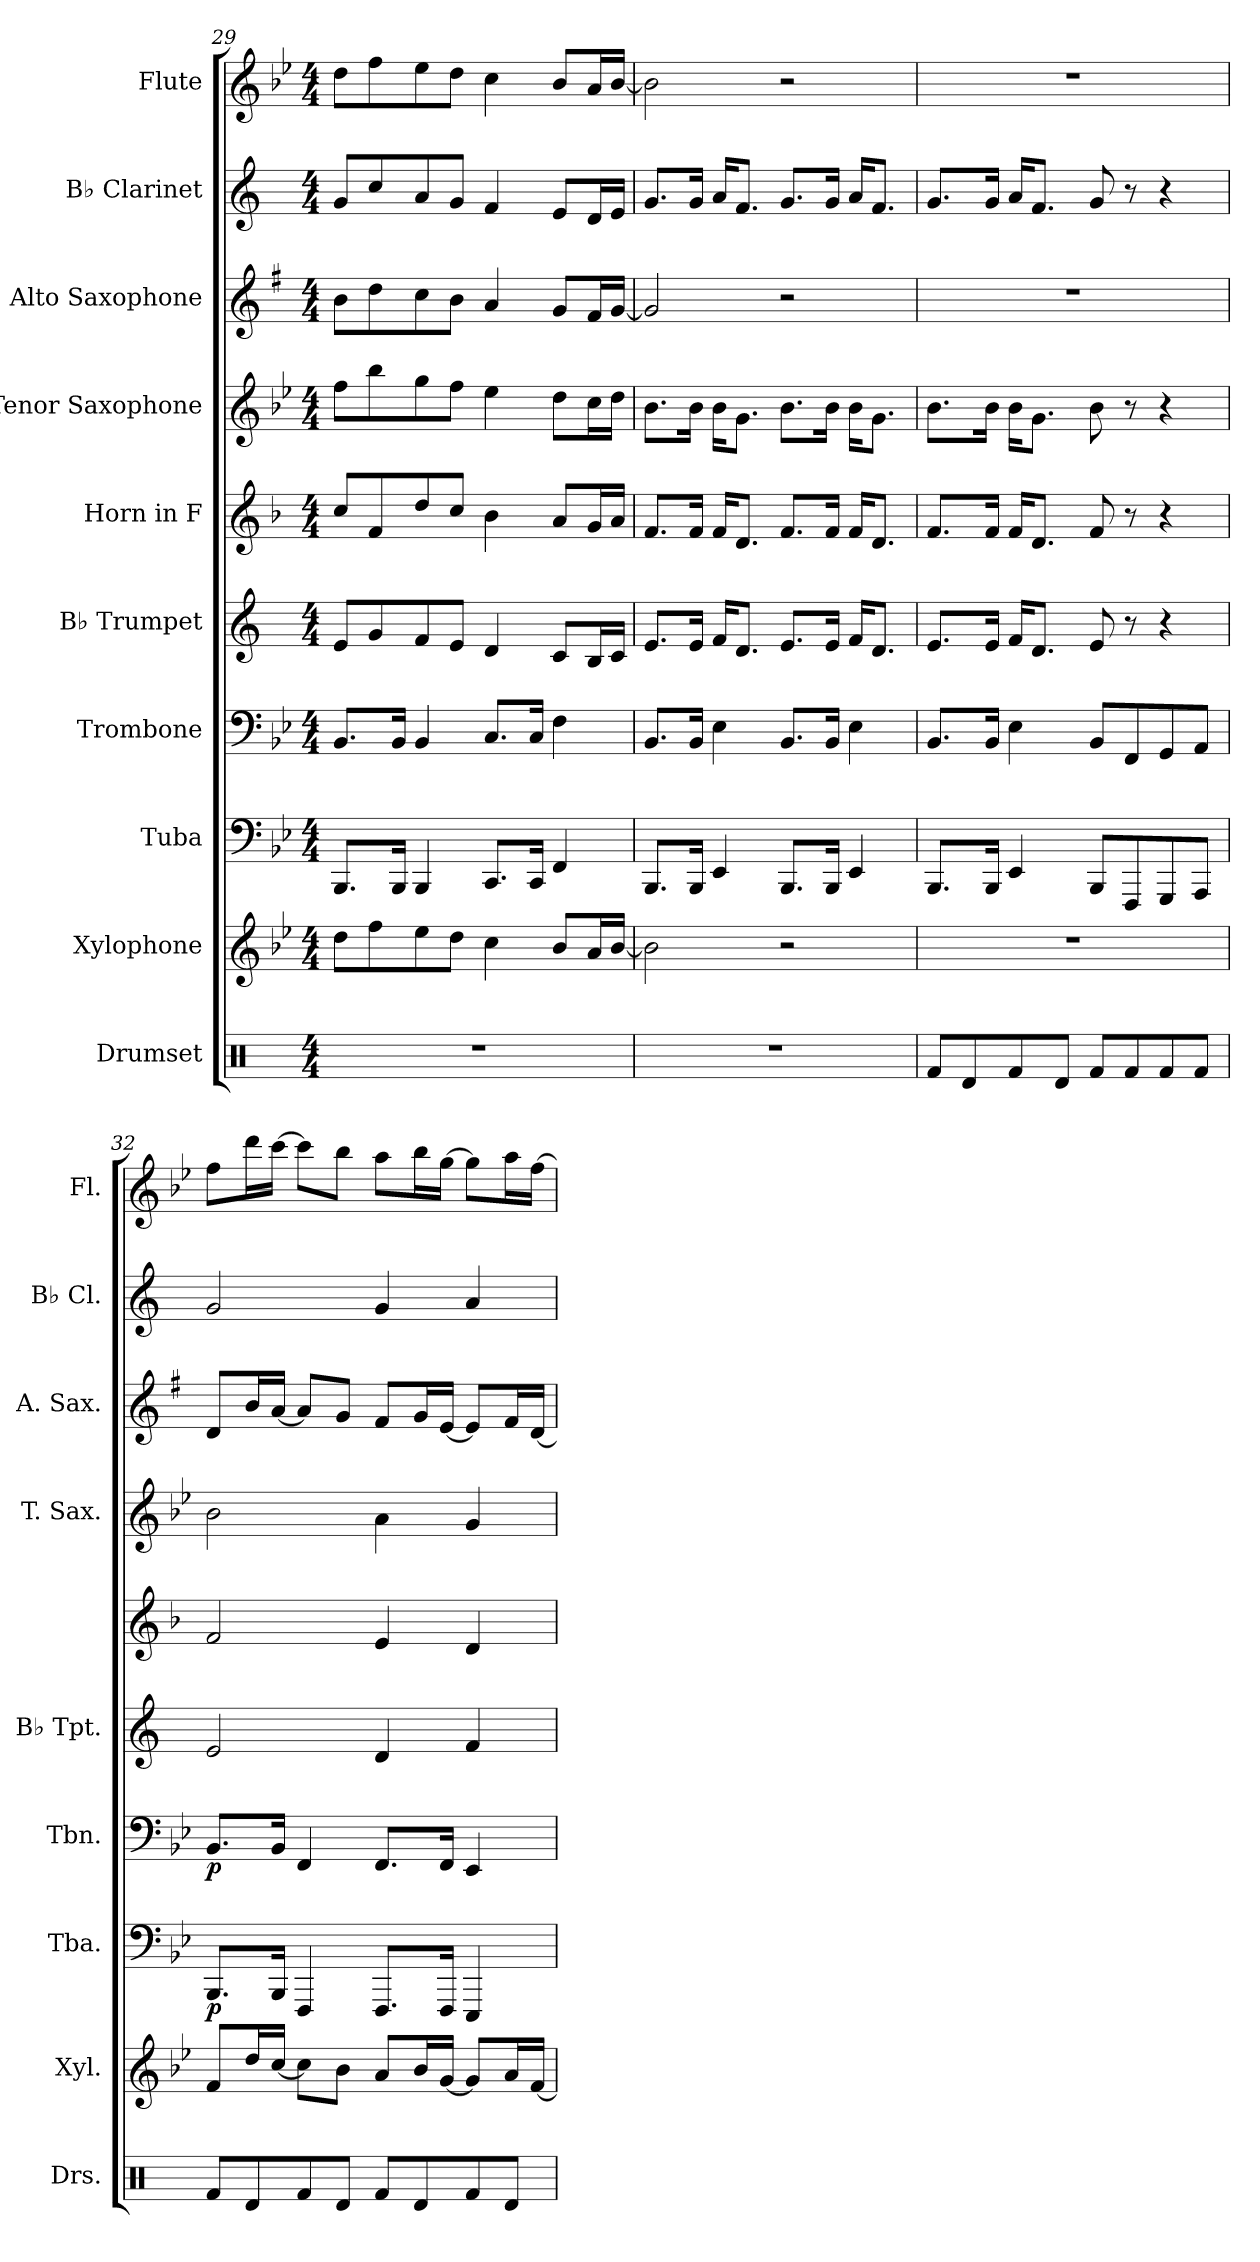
**kern	**kern	**kern	**dynam	**kern	**dynam	**kern	**kern	**kern	**kern	**kern	**kern
*part10	*part9	*part8	*part8	*part7	*part7	*part6	*part5	*part4	*part3	*part2	*part1
*staff10	*staff9	*staff8	*staff8	*staff7	*staff7	*staff6	*staff5	*staff4	*staff3	*staff2	*staff1
*I"Drumset	*I"Xylophone	*I"Tuba	*	*I"Trombone	*	*I"B♭ Trumpet	*I"Horn in F	*I"Tenor Saxophone	*I"Alto Saxophone	*I"B♭ Clarinet	*I"Flute
*I'Drs.	*I'Xyl.	*I'Tba.	*	*I'Tbn.	*	*I'B♭ Tpt.	*	*I'T. Sax.	*I'A. Sax.	*I'B♭ Cl.	*I'Fl.
*clefX	*clefG2	*clefF4	*	*clefF4	*	*clefG2	*clefG2	*clefG2	*clefG2	*clefG2	*clefG2
*	*ITrd-7c-12	*	*	*	*	*ITrd1c2	*ITrd4c7	*ITrd8c14	*ITrd5c9	*ITrd1c2	*
*k[]	*k[b-e-]	*k[b-e-]	*	*k[b-e-]	*	*k[b-e-]	*k[b-e-]	*k[b-e-]	*k[b-e-]	*k[b-e-]	*k[b-e-]
*M4/4	*M4/4	*M4/4	*	*M4/4	*	*M4/4	*M4/4	*M4/4	*M4/4	*M4/4	*M4/4
=29	=29	=29	=29	=29	=29	=29	=29	=29	=29	=29	=29
1r	8ddd\L	8.BBB-/L	.	8.BB-/L	.	8d/L	8f/L	8f\L	8d\L	8f/L	8dd\L
.	8fff\	.	.	.	.	8f/	8B-/	8b-\	8f\	8b-/	8ff\
.	.	16BBB-/Jk	.	16BB-/Jk	.	.	.	.	.	.	.
.	8eee-\	4BBB-/	.	4BB-/	.	8e-/	8g/	8g\	8e-\	8g/	8ee-\
.	8ddd\J	.	.	.	.	8d/J	8f/J	8f\J	8d\J	8f/J	8dd\J
.	4ccc\	8.CC/L	.	8.C/L	.	4c/	4e-\	4e-\	4c/	4e-/	4cc\
.	.	16CC/Jk	.	16C/Jk	.	.	.	.	.	.	.
.	8bb-/L	4FF/	.	4F\	.	8B-/L	8d/L	8d\L	8B-/L	8d/L	8b-/L
.	16aa/L	.	.	.	.	16A/L	16c/L	16c\L	16A/L	16c/L	16a/L
.	[16bb-/JJ	.	.	.	.	16B-/JJ	16d/JJ	16d\JJ	[16B-/JJ	16d/JJ	[16b-/JJ
=30	=30	=30	=30	=30	=30	=30	=30	=30	=30	=30	=30
1r	2bb-\]	8.BBB-/L	.	8.BB-/L	.	8.d/L	8.B-/L	8.B-\L	2B-/]	8.f/L	2b-\]
.	.	16BBB-/Jk	.	16BB-/Jk	.	16d/Jk	16B-/Jk	16B-\Jk	.	16f/Jk	.
.	.	4EE-/	.	4E-\	.	16e-/KL	16B-/KL	16B-\KL	.	16g/KL	.
.	.	.	.	.	.	8.c/J	8.G/J	8.G\J	.	8.e-/J	.
.	2r	8.BBB-/L	.	8.BB-/L	.	8.d/L	8.B-/L	8.B-\L	2r	8.f/L	2r
.	.	16BBB-/Jk	.	16BB-/Jk	.	16d/Jk	16B-/Jk	16B-\Jk	.	16f/Jk	.
.	.	4EE-/	.	4E-\	.	16e-/KL	16B-/KL	16B-\KL	.	16g/KL	.
.	.	.	.	.	.	8.c/J	8.G/J	8.G\J	.	8.e-/J	.
=31	=31	=31	=31	=31	=31	=31	=31	=31	=31	=31	=31
8Rf/L	1r	8.BBB-/L	.	8.BB-/L	.	8.d/L	8.B-/L	8.B-\L	1r	8.f/L	1r
8Rd/	.	.	.	.	.	.	.	.	.	.	.
.	.	16BBB-/Jk	.	16BB-/Jk	.	16d/Jk	16B-/Jk	16B-\Jk	.	16f/Jk	.
8Rf/	.	4EE-/	.	4E-\	.	16e-/KL	16B-/KL	16B-\KL	.	16g/KL	.
.	.	.	.	.	.	8.c/J	8.G/J	8.G\J	.	8.e-/J	.
8Rd/J	.	.	.	.	.	.	.	.	.	.	.
8Rf/L	.	8BBB-/L	.	8BB-/L	.	8d/	8B-/	8B-\	.	8f/	.
8Rf/	.	8FFF/	.	8FF/	.	8r	8r	8r	.	8r	.
8Rf/	.	8GGG/	.	8GG/	.	4r	4r	4r	.	4r	.
8Rf/J	.	8AAA/J	.	8AA/J	.	.	.	.	.	.	.
=32	=32	=32	=32	=32	=32	=32	=32	=32	=32	=32	=32
!	!	!	!LO:DY:b	!	!LO:DY:b	!	!	!	!	!	!
8Rf/L	8ff/L	8.BBB-/L	p	8.BB-/L	p	2d/	2B-/	2B-\	8F/L	2f/	8ff\L
8Rd/	16ddd/L	.	.	.	.	.	.	.	16d/L	.	16ddd\L
.	[16ccc/JJ	16BBB-/Jk	.	16BB-/Jk	.	.	.	.	[16c/JJ	.	[16ccc\JJ
8Rf/	8ccc\L]	4FFF/	.	4FF/	.	.	.	.	8c/L]	.	8ccc\L]
8Rd/J	8bb-\J	.	.	.	.	.	.	.	8B-/J	.	8bb-\J
8Rf/L	8aa/L	8.FFF/L	.	8.FF/L	.	4c/	4A/	4A\	8A/L	4f/	8aa\L
8Rd/	16bb-/L	.	.	.	.	.	.	.	16B-/L	.	16bb-\L
.	[16gg/JJ	16FFF/Jk	.	16FF/Jk	.	.	.	.	[16G/JJ	.	[16gg\JJ
8Rf/	8gg/L]	4EEE-/	.	4EE-/	.	4e-/	4G/	4G/	8G/L]	4g/	8gg\L]
8Rd/J	16aa/L	.	.	.	.	.	.	.	16A/L	.	16aa\L
.	[16ff/JJ	.	.	.	.	.	.	.	[16F/JJ	.	[16ff\JJ
=	=	=	=	=	=	=	=	=	=	=	=
*-	*-	*-	*-	*-	*-	*-	*-	*-	*-	*-	*-
